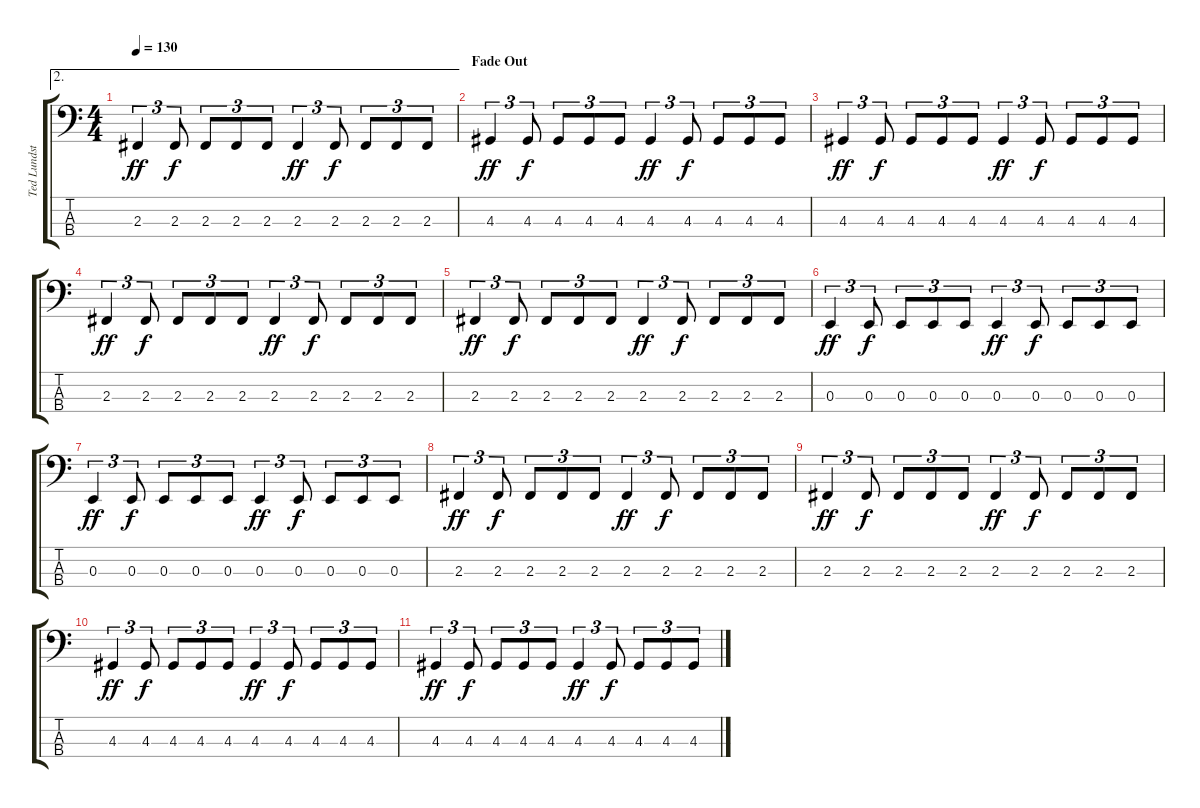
\track ("Ted Lundström" "Ted Lundst") {instrument electricbasspick}
\staff {score tabs}
\tuning (D2 A1 E1 B0) {hide}
\ae 2
\ts (4 4)
\tempo 130
\clef f4
\ks c
2.3.4{tu (3 2) dy ff} 2.3.8{tu (3 2) dy f} 2.3.8{tu (3 2)} 2.3.8{tu (3 2)} 2.3.8{tu (3 2)} 2.3.4{tu (3 2) dy ff} 2.3.8{tu (3 2) dy f} 2.3.8{tu (3 2)} 2.3.8{tu (3 2)} 2.3.8{tu (3 2)} |
\section ("" "Fade Out")
4.3.4{tu (3 2) dy ff} 4.3.8{tu (3 2) dy f} 4.3.8{tu (3 2)} 4.3.8{tu (3 2)} 4.3.8{tu (3 2)} 4.3.4{tu (3 2) dy ff} 4.3.8{tu (3 2) dy f} 4.3.8{tu (3 2)} 4.3.8{tu (3 2)} 4.3.8{tu (3 2)} |
4.3.4{tu (3 2) dy ff} 4.3.8{tu (3 2) dy f} 4.3.8{tu (3 2)} 4.3.8{tu (3 2)} 4.3.8{tu (3 2)} 4.3.4{tu (3 2) dy ff} 4.3.8{tu (3 2) dy f} 4.3.8{tu (3 2)} 4.3.8{tu (3 2)} 4.3.8{tu (3 2)} |
2.3.4{tu (3 2) dy ff} 2.3.8{tu (3 2) dy f} 2.3.8{tu (3 2)} 2.3.8{tu (3 2)} 2.3.8{tu (3 2)} 2.3.4{tu (3 2) dy ff} 2.3.8{tu (3 2) dy f} 2.3.8{tu (3 2)} 2.3.8{tu (3 2)} 2.3.8{tu (3 2)} |
2.3.4{tu (3 2) dy ff} 2.3.8{tu (3 2) dy f} 2.3.8{tu (3 2)} 2.3.8{tu (3 2)} 2.3.8{tu (3 2)} 2.3.4{tu (3 2) dy ff} 2.3.8{tu (3 2) dy f} 2.3.8{tu (3 2)} 2.3.8{tu (3 2)} 2.3.8{tu (3 2)} |
0.3.4{tu (3 2) dy ff} 0.3.8{tu (3 2) dy f} 0.3.8{tu (3 2)} 0.3.8{tu (3 2)} 0.3.8{tu (3 2)} 0.3.4{tu (3 2) dy ff} 0.3.8{tu (3 2) dy f} 0.3.8{tu (3 2)} 0.3.8{tu (3 2)} 0.3.8{tu (3 2)} |
0.3.4{tu (3 2) dy ff} 0.3.8{tu (3 2) dy f} 0.3.8{tu (3 2)} 0.3.8{tu (3 2)} 0.3.8{tu (3 2)} 0.3.4{tu (3 2) dy ff} 0.3.8{tu (3 2) dy f} 0.3.8{tu (3 2)} 0.3.8{tu (3 2)} 0.3.8{tu (3 2)} |
2.3.4{tu (3 2) dy ff} 2.3.8{tu (3 2) dy f} 2.3.8{tu (3 2)} 2.3.8{tu (3 2)} 2.3.8{tu (3 2)} 2.3.4{tu (3 2) dy ff} 2.3.8{tu (3 2) dy f} 2.3.8{tu (3 2)} 2.3.8{tu (3 2)} 2.3.8{tu (3 2)} |
2.3.4{tu (3 2) dy ff} 2.3.8{tu (3 2) dy f} 2.3.8{tu (3 2)} 2.3.8{tu (3 2)} 2.3.8{tu (3 2)} 2.3.4{tu (3 2) dy ff} 2.3.8{tu (3 2) dy f} 2.3.8{tu (3 2)} 2.3.8{tu (3 2)} 2.3.8{tu (3 2)} |
4.3.4{tu (3 2) dy ff} 4.3.8{tu (3 2) dy f} 4.3.8{tu (3 2)} 4.3.8{tu (3 2)} 4.3.8{tu (3 2)} 4.3.4{tu (3 2) dy ff} 4.3.8{tu (3 2) dy f} 4.3.8{tu (3 2)} 4.3.8{tu (3 2)} 4.3.8{tu (3 2)} |
4.3.4{tu (3 2) dy ff} 4.3.8{tu (3 2) dy f} 4.3.8{tu (3 2)} 4.3.8{tu (3 2)} 4.3.8{tu (3 2)} 4.3.4{tu (3 2) dy ff} 4.3.8{tu (3 2) dy f} 4.3.8{tu (3 2)} 4.3.8{tu (3 2)} 4.3.8{tu (3 2)}
